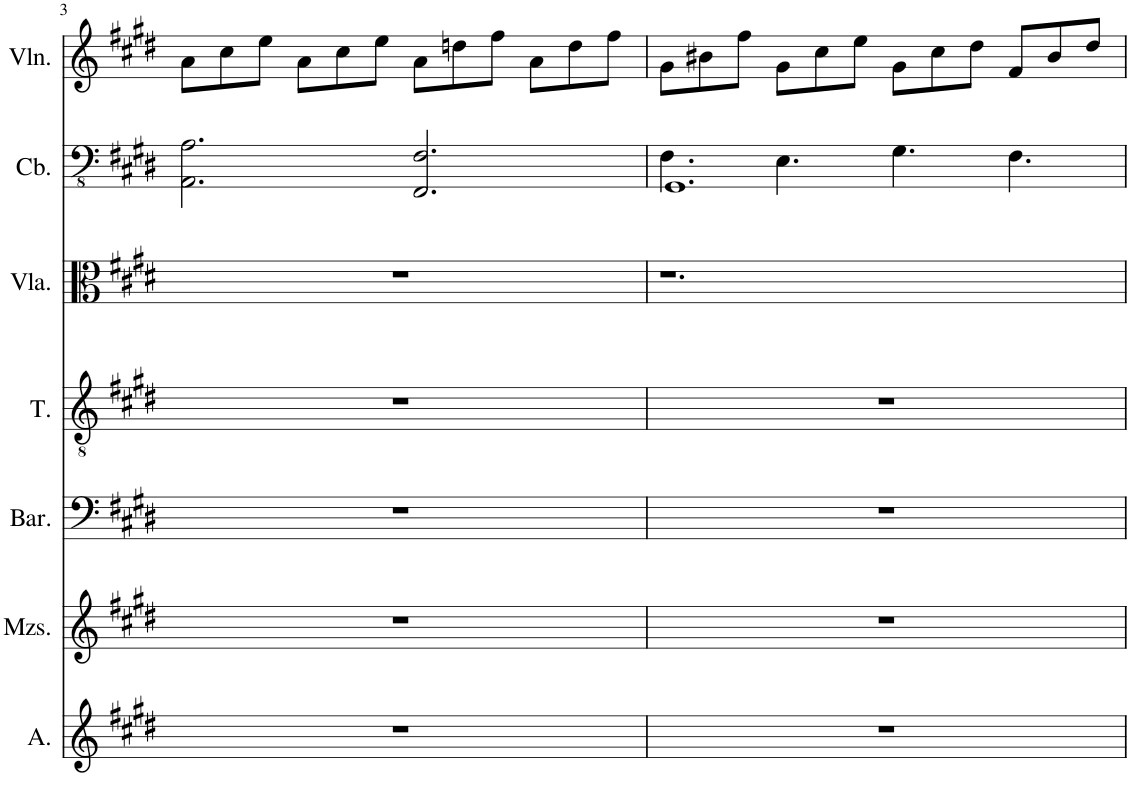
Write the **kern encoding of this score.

**kern	**kern	**kern	**kern	**kern	**kern	**kern
*part7	*part6	*part5	*part4	*part3	*part2	*part1
*staff7	*staff6	*staff5	*staff4	*staff3	*staff2	*staff1
*I"Alto	*I"Mezzo-soprano	*I"Baritone	*I"Tenor	*I"Viola	*I"Contrabass	*I"Violin
*I'A.	*I'Mzs.	*I'Bar.	*I'T.	*I'Vla.	*I'Cb.	*I'Vln.
!!LO:PB:g=z
*clefG2	*clefG2	*clefF4	*clefGv2	*clefC3	*clefFv4	*clefG2
*	*	*	*	*	*Trd7c12	*
*k[f#c#g#d#]	*k[f#c#g#d#]	*k[f#c#g#d#]	*k[f#c#g#d#]	*k[f#c#g#d#]	*k[f#c#g#d#]	*k[f#c#g#d#]
*M12/8	*M12/8	*M12/8	*M12/8	*M12/8	*M12/8	*M12/8
=3	=3	=3	=3	=3	=3	=3
1.r	1.r	1.r	1.r	1.r	2.AAA\ 2.AA\	8a\L
.	.	.	.	.	.	8cc#\
.	.	.	.	.	.	8ee\J
.	.	.	.	.	.	8a\L
.	.	.	.	.	.	8cc#\
.	.	.	.	.	.	8ee\J
.	.	.	.	.	2.FFF#/ 2.FF#/	8a\L
.	.	.	.	.	.	8ddn\
.	.	.	.	.	.	8ff#\J
.	.	.	.	.	.	8a\L
.	.	.	.	.	.	8dd\
.	.	.	.	.	.	8ff#\J
=4	=4	=4	=4	=4	=4	=4
*	*	*	*	*	*^	*
1.r	1.r	1.r	1.r	1.r	1.GGG#	4.FF#\	8g#\L
.	.	.	.	.	.	.	8b#X\
.	.	.	.	.	.	.	8ff#\J
.	.	.	.	.	.	4.EE\	8g#\L
.	.	.	.	.	.	.	8cc#\
.	.	.	.	.	.	.	8ee\J
.	.	.	.	.	.	4.GG#\	8g#\L
.	.	.	.	.	.	.	8cc#\
.	.	.	.	.	.	.	8dd#\J
.	.	.	.	.	.	4.FF#\	8f#/L
.	.	.	.	.	.	.	8b#/
.	.	.	.	.	.	.	8dd#/J
*	*	*	*	*	*v	*v	*
=	=	=	=	=	=	=
*-	*-	*-	*-	*-	*-	*-
